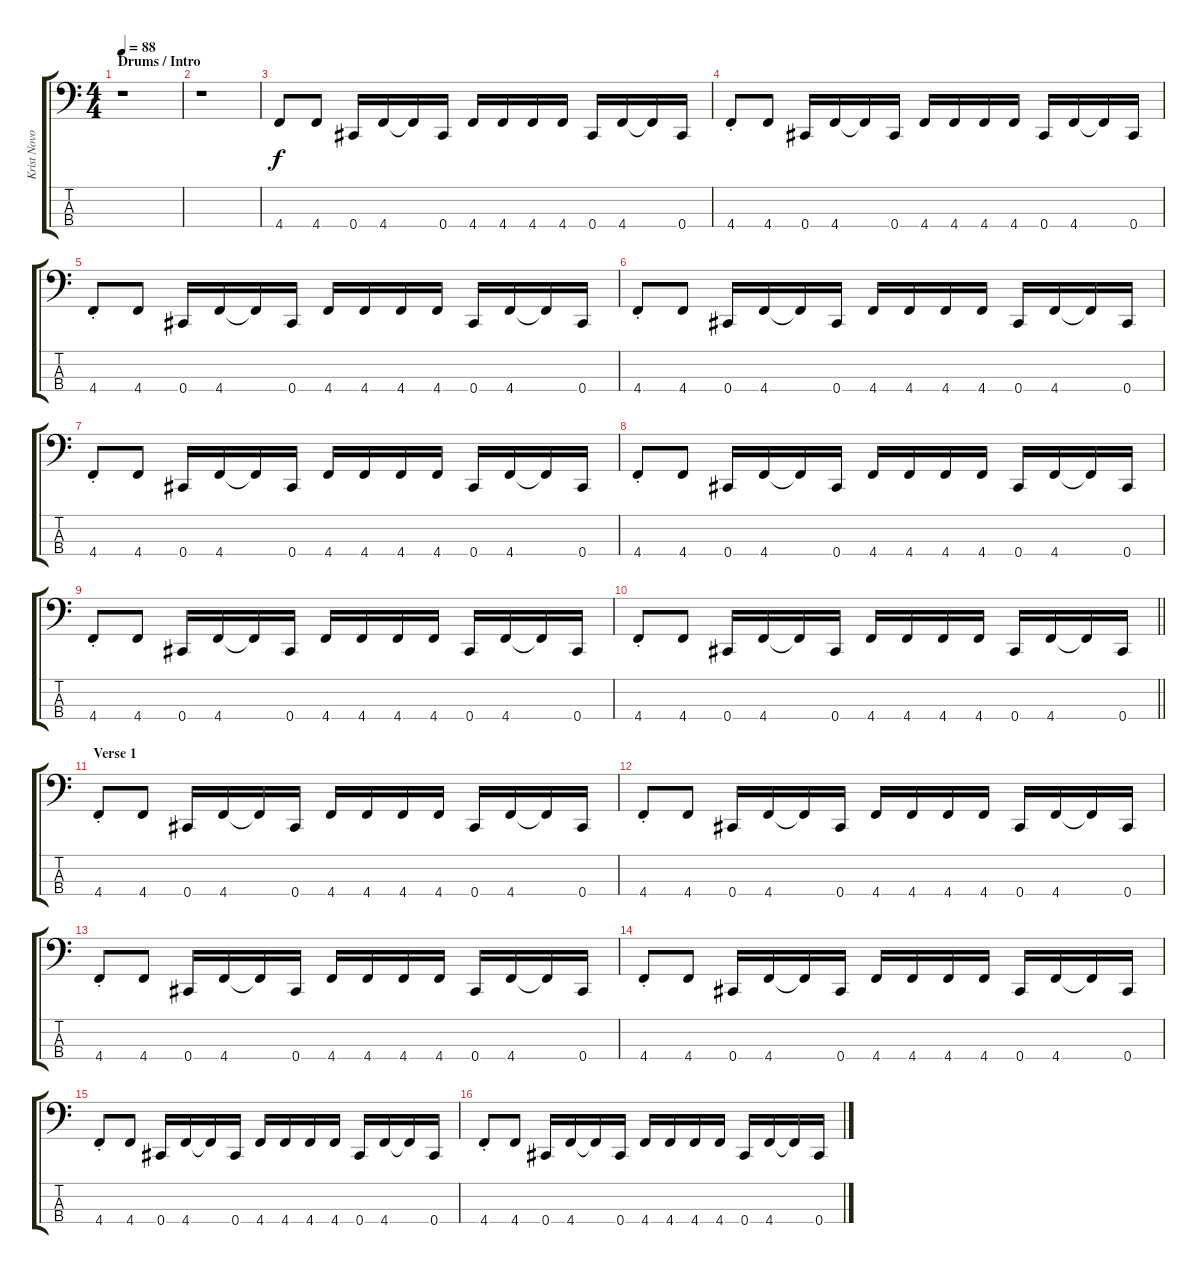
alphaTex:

\track ("Krist Novoselic - Bass" "Krist Novo") {instrument electricbasspick}
\staff {score tabs}
\tuning (Gb2 Db2 Ab1 Db1) {hide}
\ts (4 4)
\section ("" "Drums / Intro")
\tempo 88
\clef f4
\ks c
r.1{dy f instrument electricbasspick} |
r.1 |
4.4.8 4.4.8 0.4.16 4.4.16 4.4{t}.16 0.4.16 4.4.16 4.4.16 4.4.16 4.4.16 0.4.16 4.4.16 4.4{t}.16 0.4.16 |
4.4{st}.8 4.4.8 0.4.16 4.4.16 4.4{t}.16 0.4.16 4.4.16 4.4.16 4.4.16 4.4.16 0.4.16 4.4.16 4.4{t}.16 0.4.16 |
4.4{st}.8 4.4.8 0.4.16 4.4.16 4.4{t}.16 0.4.16 4.4.16 4.4.16 4.4.16 4.4.16 0.4.16 4.4.16 4.4{t}.16 0.4.16 |
4.4{st}.8 4.4.8 0.4.16 4.4.16 4.4{t}.16 0.4.16 4.4.16 4.4.16 4.4.16 4.4.16 0.4.16 4.4.16 4.4{t}.16 0.4.16 |
4.4{st}.8 4.4.8 0.4.16 4.4.16 4.4{t}.16 0.4.16 4.4.16 4.4.16 4.4.16 4.4.16 0.4.16 4.4.16 4.4{t}.16 0.4.16 |
4.4{st}.8 4.4.8 0.4.16 4.4.16 4.4{t}.16 0.4.16 4.4.16 4.4.16 4.4.16 4.4.16 0.4.16 4.4.16 4.4{t}.16 0.4.16 |
4.4{st}.8 4.4.8 0.4.16 4.4.16 4.4{t}.16 0.4.16 4.4.16 4.4.16 4.4.16 4.4.16 0.4.16 4.4.16 4.4{t}.16 0.4.16 |
\barLineRight lightlight
4.4{st}.8 4.4.8 0.4.16 4.4.16 4.4{t}.16 0.4.16 4.4.16 4.4.16 4.4.16 4.4.16 0.4.16 4.4.16 4.4{t}.16 0.4.16 |
\section ("" "Verse 1")
4.4{st}.8 4.4.8 0.4.16 4.4.16 4.4{t}.16 0.4.16 4.4.16 4.4.16 4.4.16 4.4.16 0.4.16 4.4.16 4.4{t}.16 0.4.16 |
4.4{st}.8 4.4.8 0.4.16 4.4.16 4.4{t}.16 0.4.16 4.4.16 4.4.16 4.4.16 4.4.16 0.4.16 4.4.16 4.4{t}.16 0.4.16 |
4.4{st}.8 4.4.8 0.4.16 4.4.16 4.4{t}.16 0.4.16 4.4.16 4.4.16 4.4.16 4.4.16 0.4.16 4.4.16 4.4{t}.16 0.4.16 |
4.4{st}.8 4.4.8 0.4.16 4.4.16 4.4{t}.16 0.4.16 4.4.16 4.4.16 4.4.16 4.4.16 0.4.16 4.4.16 4.4{t}.16 0.4.16 |
4.4{st}.8 4.4.8 0.4.16 4.4.16 4.4{t}.16 0.4.16 4.4.16 4.4.16 4.4.16 4.4.16 0.4.16 4.4.16 4.4{t}.16 0.4.16 |
4.4{st}.8 4.4.8 0.4.16 4.4.16 4.4{t}.16 0.4.16 4.4.16 4.4.16 4.4.16 4.4.16 0.4.16 4.4.16 4.4{t}.16 0.4.16
